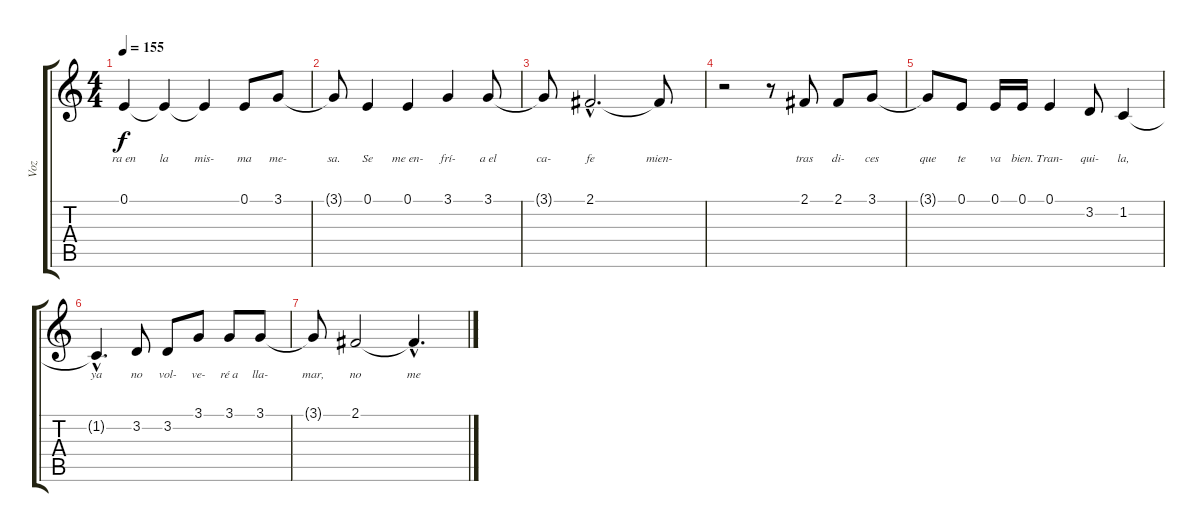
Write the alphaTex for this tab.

\track ("Voz" "Voz") {instrument flute}
\staff {score tabs}
\tuning (E4 B3 G3 D3 A2 E2) {hide}
\ts (4 4)
\tempo 155
\clef g2
\ks c
0.1{t}.4{lyrics (0 "ra en") lyrics (1 "") lyrics (2 "") lyrics (3 "") lyrics (4 "") dy f} 0.1{t}.4{lyrics (0 "la") lyrics (1 "") lyrics (2 "") lyrics (3 "") lyrics (4 "")} 0.1{t}.4{lyrics (0 "mis-") lyrics (1 "") lyrics (2 "") lyrics (3 "") lyrics (4 "")} 0.1.8{lyrics (0 "ma") lyrics (1 "") lyrics (2 "") lyrics (3 "") lyrics (4 "")} 3.1.8{lyrics (0 "me-") lyrics (1 "") lyrics (2 "") lyrics (3 "") lyrics (4 "")} |
3.1{t}.8{lyrics (0 "sa.") lyrics (1 "") lyrics (2 "") lyrics (3 "") lyrics (4 "")} 0.1.4{lyrics (0 "Se") lyrics (1 "") lyrics (2 "") lyrics (3 "") lyrics (4 "")} 0.1.4{lyrics (0 "me en-") lyrics (1 "") lyrics (2 "") lyrics (3 "") lyrics (4 "")} 3.1.4{lyrics (0 "frí-") lyrics (1 "") lyrics (2 "") lyrics (3 "") lyrics (4 "")} 3.1.8{lyrics (0 "a el") lyrics (1 "") lyrics (2 "") lyrics (3 "") lyrics (4 "")} |
3.1{t}.8{lyrics (0 "ca-") lyrics (1 "") lyrics (2 "") lyrics (3 "") lyrics (4 "")} 2.1{hac}.2{d lyrics (0 "fe") lyrics (1 "") lyrics (2 "") lyrics (3 "") lyrics (4 "")} 2.1{t}.8{lyrics (0 "mien-") lyrics (1 "") lyrics (2 "") lyrics (3 "") lyrics (4 "")} |
r.2 r.8 2.1.8{lyrics (0 "tras") lyrics (1 "") lyrics (2 "") lyrics (3 "") lyrics (4 "")} 2.1.8{lyrics (0 "di-") lyrics (1 "") lyrics (2 "") lyrics (3 "") lyrics (4 "")} 3.1.8{lyrics (0 "ces") lyrics (1 "") lyrics (2 "") lyrics (3 "") lyrics (4 "")} |
3.1{t}.8{lyrics (0 "que") lyrics (1 "") lyrics (2 "") lyrics (3 "") lyrics (4 "")} 0.1.8{lyrics (0 "te") lyrics (1 "") lyrics (2 "") lyrics (3 "") lyrics (4 "")} 0.1.16{lyrics (0 "va") lyrics (1 "") lyrics (2 "") lyrics (3 "") lyrics (4 "")} 0.1.16{lyrics (0 "bien.") lyrics (1 "") lyrics (2 "") lyrics (3 "") lyrics (4 "")} 0.1.4{lyrics (0 "Tran-") lyrics (1 "") lyrics (2 "") lyrics (3 "") lyrics (4 "")} 3.2.8{lyrics (0 "qui-") lyrics (1 "") lyrics (2 "") lyrics (3 "") lyrics (4 "")} 1.2.4{lyrics (0 "la,") lyrics (1 "") lyrics (2 "") lyrics (3 "") lyrics (4 "")} |
1.2{hac t}.4{d lyrics (0 "ya") lyrics (1 "") lyrics (2 "") lyrics (3 "") lyrics (4 "")} 3.2.8{lyrics (0 "no") lyrics (1 "") lyrics (2 "") lyrics (3 "") lyrics (4 "")} 3.2.8{lyrics (0 "vol-") lyrics (1 "") lyrics (2 "") lyrics (3 "") lyrics (4 "")} 3.1.8{lyrics (0 "ve-") lyrics (1 "") lyrics (2 "") lyrics (3 "") lyrics (4 "")} 3.1.8{lyrics (0 "ré a") lyrics (1 "") lyrics (2 "") lyrics (3 "") lyrics (4 "")} 3.1.8{lyrics (0 "lla-") lyrics (1 "") lyrics (2 "") lyrics (3 "") lyrics (4 "")} |
3.1{t}.8{lyrics (0 "mar,") lyrics (1 "") lyrics (2 "") lyrics (3 "") lyrics (4 "")} 2.1.2{lyrics (0 "no") lyrics (1 "") lyrics (2 "") lyrics (3 "") lyrics (4 "")} 2.1{hac t}.4{d lyrics (0 "me") lyrics (1 "") lyrics (2 "") lyrics (3 "") lyrics (4 "")}
